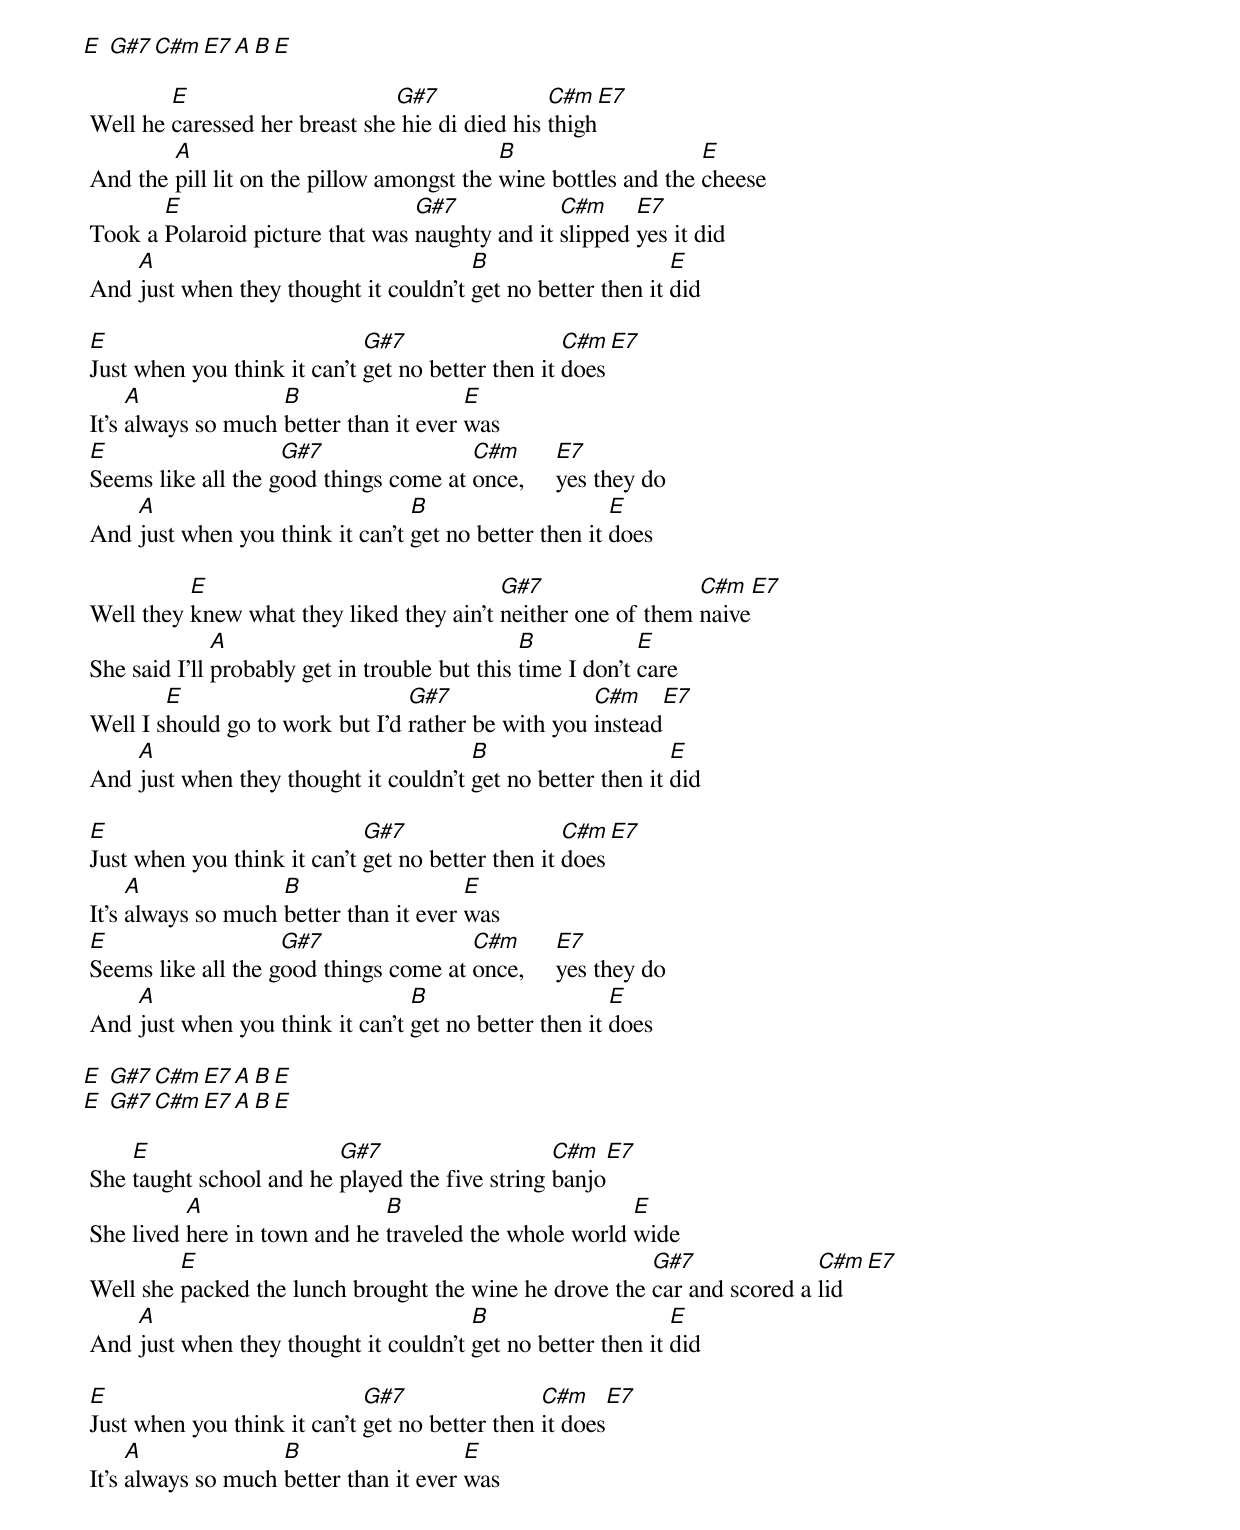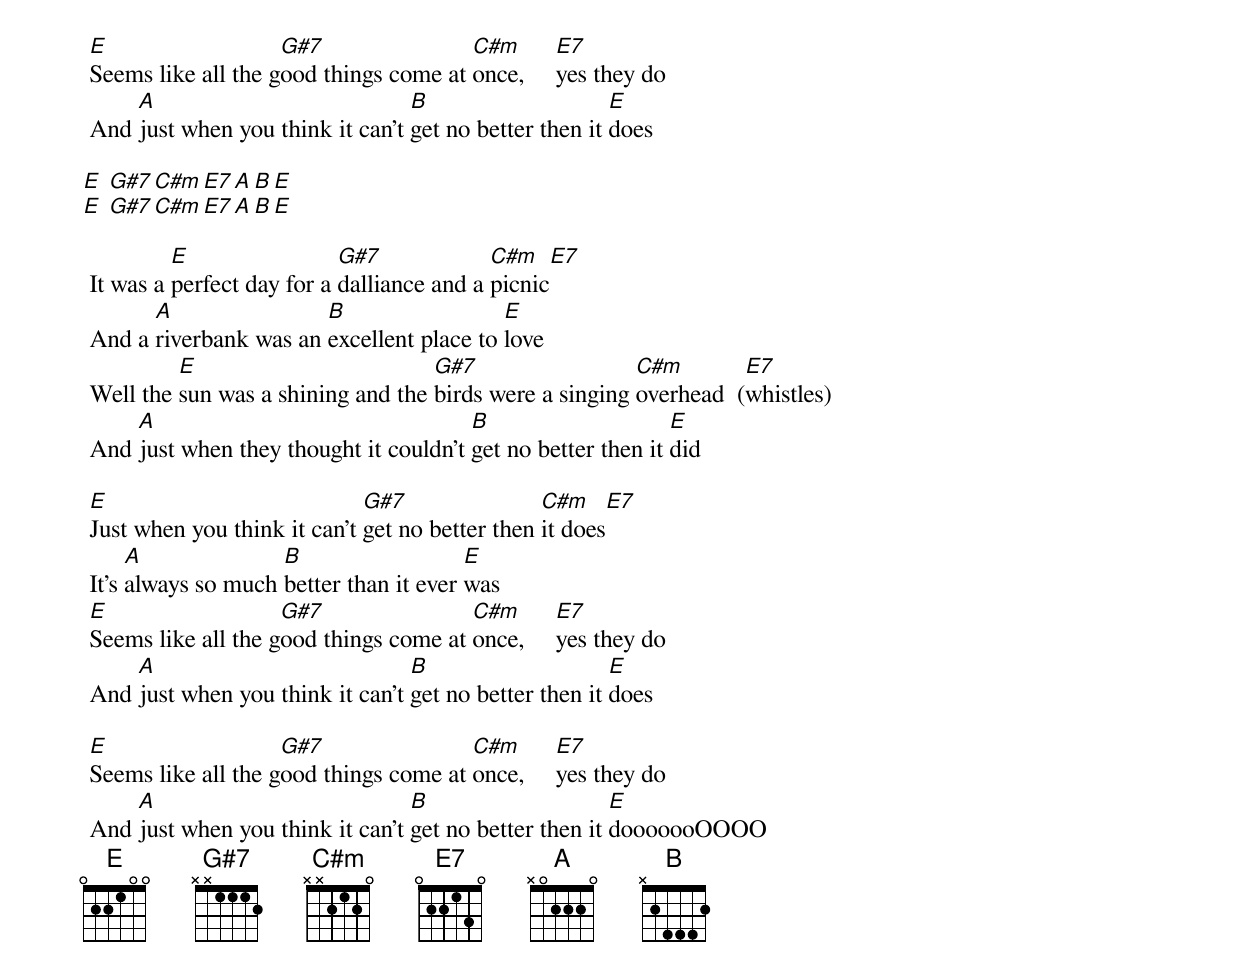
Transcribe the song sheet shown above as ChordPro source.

[E] [G#7][C#m][E7][A][B][E]

 Well he [E]caressed her breast she[G#7] hie di died his [C#m]thigh[E7]
 And the [A]pill lit on the pillow amongst the [B]wine bottles and the [E]cheese
 Took a [E]Polaroid picture that was [G#7]naughty and it [C#m]slipped [E7]yes it did
 And [A]just when they thought it couldn't [B]get no better then it [E]did

 [E]Just when you think it can't [G#7]get no better then it [C#m]does[E7]
 It's [A]always so much [B]better than it ever [E]was
 [E]Seems like all the g[G#7]ood things come at [C#m]once,     [E7]yes they do
 And [A]just when you think it can't [B]get no better then it [E]does

 Well they [E]knew what they liked they ain't [G#7]neither one of them [C#m]naive[E7]
 She said I'll [A]probably get in trouble but this [B]time I don't [E]care
 Well I s[E]hould go to work but I'd [G#7]rather be with you [C#m]instead[E7]
 And [A]just when they thought it couldn't [B]get no better then it [E]did

 [E]Just when you think it can't [G#7]get no better then it [C#m]does[E7]
 It's [A]always so much [B]better than it ever [E]was
 [E]Seems like all the g[G#7]ood things come at [C#m]once,     [E7]yes they do
 And [A]just when you think it can't [B]get no better then it [E]does

[E] [G#7][C#m][E7][A][B][E]
[E] [G#7][C#m][E7][A][B][E]

 She [E]taught school and he [G#7]played the five string [C#m]banjo[E7]
 She lived [A]here in town and he [B]traveled the whole world [E]wide
 Well she [E]packed the lunch brought the wine he drove the [G#7]car and scored a [C#m]lid[E7]
 And [A]just when they thought it couldn't [B]get no better then it [E]did

 [E]Just when you think it can't [G#7]get no better then [C#m]it does[E7]
 It's [A]always so much [B]better than it ever [E]was
 [E]Seems like all the g[G#7]ood things come at [C#m]once,     [E7]yes they do
 And [A]just when you think it can't [B]get no better then it [E]does

[E] [G#7][C#m][E7][A][B][E]
[E] [G#7][C#m][E7][A][B][E]

 It was a [E]perfect day for a [G#7]dalliance and a [C#m]picnic[E7]
 And a [A]riverbank was an [B]excellent place to [E]love
 Well the [E]sun was a shining and the [G#7]birds were a singing [C#m]overhead  ([E7]whistles)
 And [A]just when they thought it couldn't [B]get no better then it [E]did

 [E]Just when you think it can't [G#7]get no better then [C#m]it does[E7]
 It's [A]always so much [B]better than it ever [E]was
 [E]Seems like all the g[G#7]ood things come at [C#m]once,     [E7]yes they do
 And [A]just when you think it can't [B]get no better then it [E]does

 [E]Seems like all the g[G#7]ood things come at [C#m]once,     [E7]yes they do
 And [A]just when you think it can't [B]get no better then it [E]dooooooOOOO
